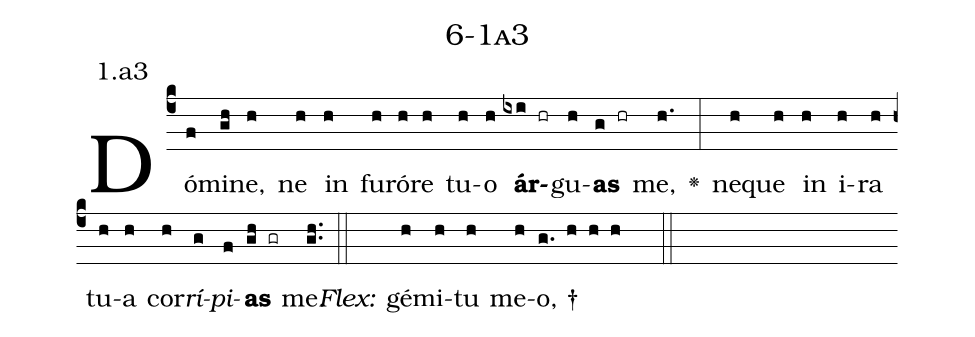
name: 6-1a3;
annotation: 1.a3;
%%
(c4)Dó(f)mi(gh)ne,(h) ne(h) in(h) fu(h)ró(h)re(h) tu(h)o(h) <b>ár</b>(ixi hr)gu(h)<b>as</b>(g hr) me,(h.) <v>\greheightstar</v>(:) ne(h)que(h) in(h) i(h)ra(h) tu(h)a(h) cor(h)<i>rí</i>(g)<i>pi</i>(f)<b>as</b>(gh gr) me.(gh..) (::)
<i>Flex:</i>()  gé(h)mi(h)tu(h) me(h)o, †(g. h h h  ::)

%E(h) u(h) o(g) u(f) a(gh) e.(gh..) (::)
